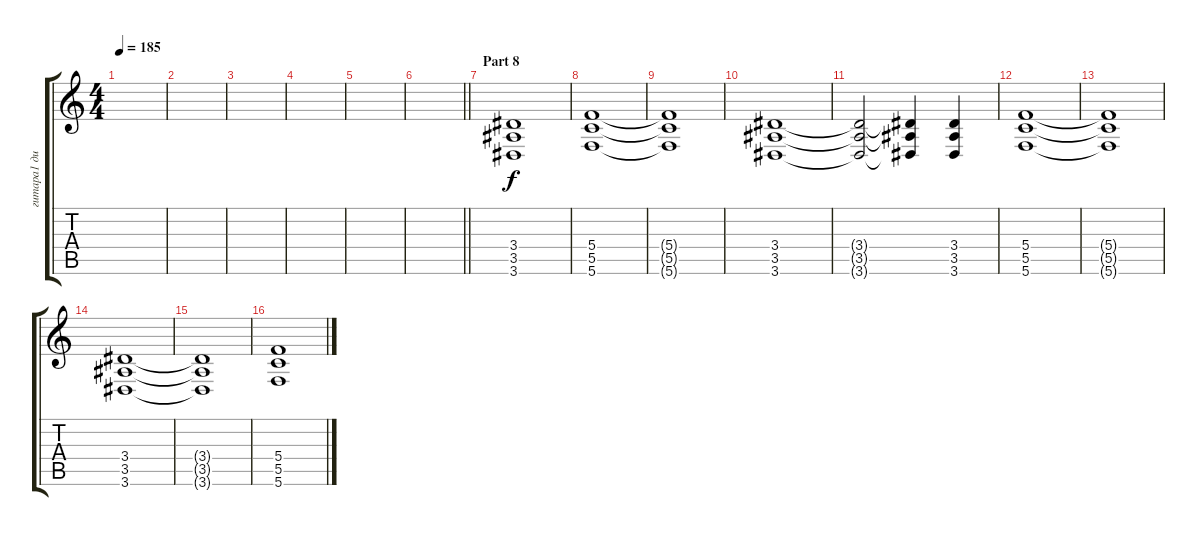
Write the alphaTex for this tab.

\track ("гитара1 дист" "гитара1 ди") {instrument distortionguitar}
\staff {score tabs}
\tuning (D4 A3 F3 C3 G2 C2) {hide}
\ts (4 4)
\tempo 185
\clef g2
\ks c
|
|
|
|
|
\barLineRight lightlight
|
\section ("" "Part 8")
(3.4 3.5 3.6).1{volume 12} |
(5.4 5.5 5.6).1 |
(5.4{t} 5.5{t} 5.6{t}).1 |
(3.4 3.5 3.6).1 |
(3.4{t} 3.5{t} 3.6{t}).2 (3.4{t} 3.5{t} 3.6{t}).4 (3.4 3.5 3.6).4 |
(5.4 5.5 5.6).1 |
(5.4{t} 5.5{t} 5.6{t}).1 |
(3.4 3.5 3.6).1 |
(3.4{t} 3.5{t} 3.6{t}).1 |
(5.4 5.5 5.6).1
